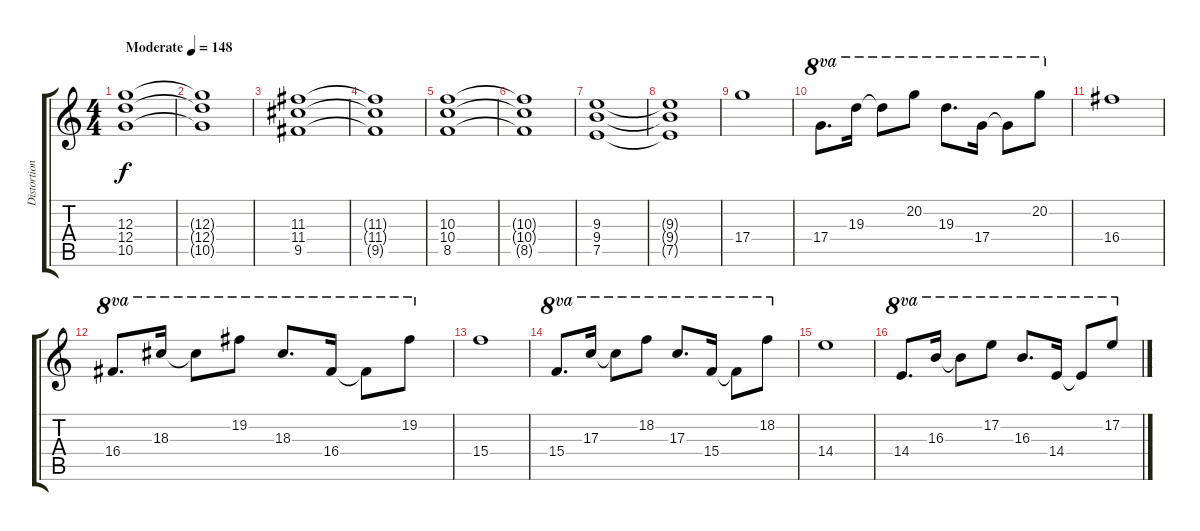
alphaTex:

\track ("Distortion Guitar (Poland)" "Distortion") {instrument distortionguitar}
\staff {score tabs}
\tuning (E4 B3 G3 D3 A2 E2) {hide}
\ts (4 4)
\tempo (148 "Moderate")
\clef g2
\ks c
(12.3 12.4 10.5).1{dy f instrument distortionguitar} |
(12.3{t} 12.4{t} 10.5{t}).1 |
(11.3 11.4 9.5).1 |
(11.3{t} 11.4{t} 9.5{t}).1 |
(10.3 10.4 8.5).1 |
(10.3{t} 10.4{t} 8.5{t}).1 |
(9.3 9.4 7.5).1 |
(9.3{t} 9.4{t} 7.5{t}).1 |
17.4.1 |
17.4.8{d ot 8va} 19.3.16{ot 8va} 19.3{t}.8{ot 8va} 20.2.8{ot 8va} 19.3.8{d ot 8va} 17.4.16{ot 8va} 17.4{t}.8{ot 8va} 20.2.8{ot 8va} |
16.4.1 |
16.4.8{d ot 8va} 18.3.16{ot 8va} 18.3{t}.8{ot 8va} 19.2.8{ot 8va} 18.3.8{d ot 8va} 16.4.16{ot 8va} 16.4{t}.8{ot 8va} 19.2.8{ot 8va} |
15.4.1 |
15.4.8{d ot 8va} 17.3.16{ot 8va} 17.3{t}.8{ot 8va} 18.2.8{ot 8va} 17.3.8{d ot 8va} 15.4.16{ot 8va} 15.4{t}.8{ot 8va} 18.2.8{ot 8va} |
14.4.1 |
14.4.8{d ot 8va} 16.3.16{ot 8va} 16.3{t}.8{ot 8va} 17.2.8{ot 8va} 16.3.8{d ot 8va} 14.4.16{ot 8va} 14.4{t}.8{ot 8va} 17.2.8{ot 8va}
